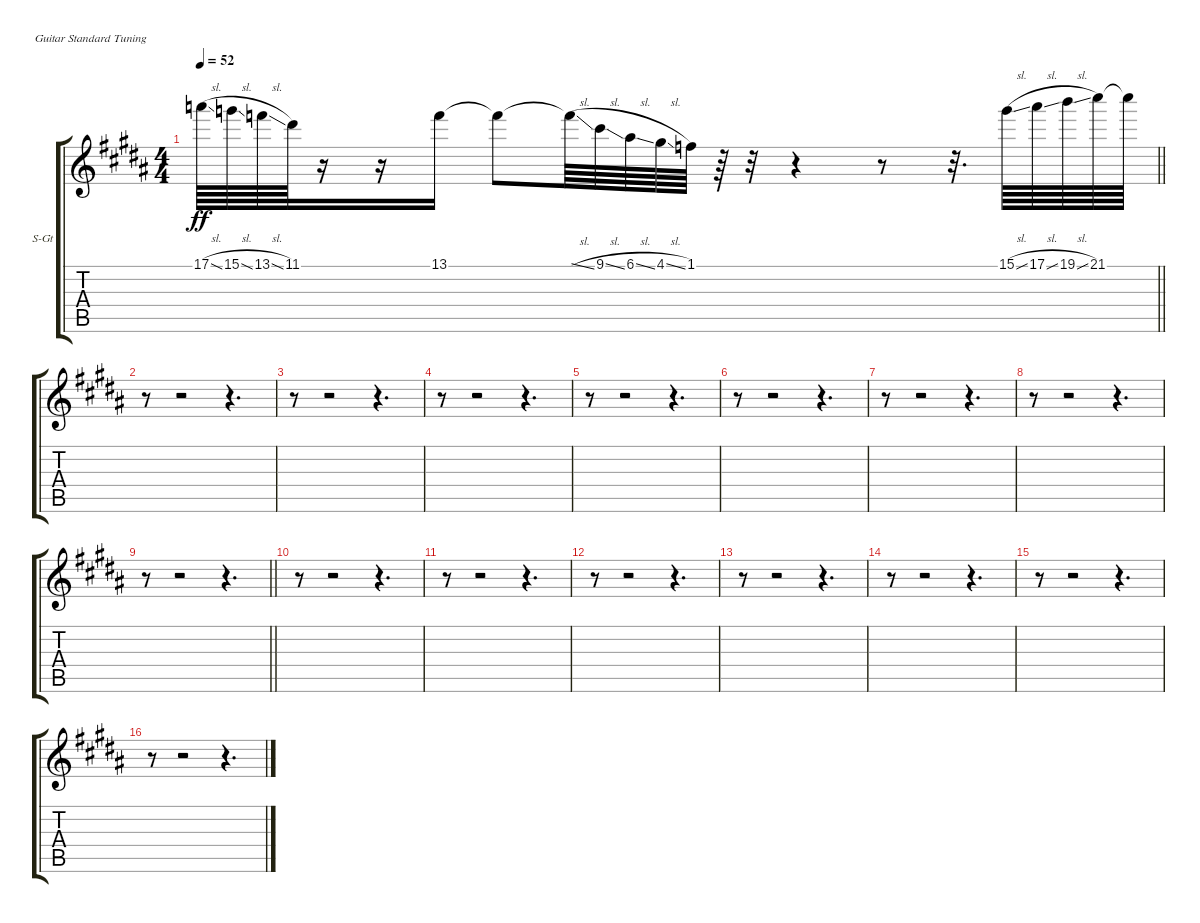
\bracketExtendMode groupsimilarinstruments
\firstSystemTrackNameOrientation horizontal
\otherSystemsTrackNameOrientation horizontal
\track ("Haunting Flute" "S-Gt") {instrument flute}
\staff {score tabs}
\tuning (E4 B3 G3 D3 A2 E2)
\displaytranspose 12
\ts (4 4)
\tempo 52
\clef g2
\barLineRight lightlight
\ks g#minor
17.1{sl}.64{dy ff} 15.1{sl}.64 13.1{sl}.64 11.1.64 r.16 r.16 13.1.16 13.1{t}.8 13.1{sl t}.64 9.1{sl}.64 6.1{sl}.64 4.1{sl}.64 1.1.64 r.64 r.32 r.4 r.8 r.32{d} 15.1{sl}.64 17.1{sl}.64 19.1{sl}.64 21.1.64 21.1{t}.64 |
r.8 r.2 r.4{d} |
r.8 r.2 r.4{d} |
r.8 r.2 r.4{d} |
r.8 r.2 r.4{d} |
r.8 r.2 r.4{d} |
r.8 r.2 r.4{d} |
r.8 r.2 r.4{d} |
\barLineRight lightlight
r.8 r.2 r.4{d} |
r.8 r.2 r.4{d} |
r.8 r.2 r.4{d} |
r.8 r.2 r.4{d} |
r.8 r.2 r.4{d} |
r.8 r.2 r.4{d} |
r.8 r.2 r.4{d} |
r.8 r.2 r.4{d}
